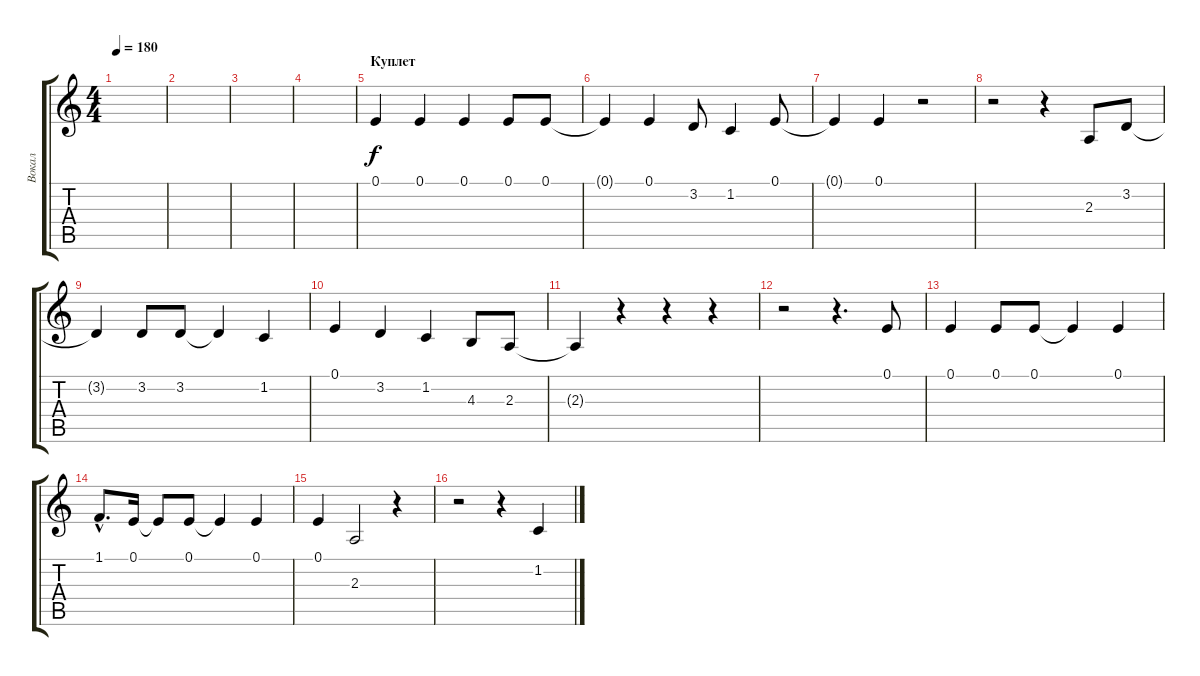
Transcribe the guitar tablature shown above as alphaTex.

\track ("Вокал" "Вокал") {instrument violin}
\staff {score tabs}
\tuning (E4 B3 G3 D3 A2 E2) {hide}
\ts (4 4)
\tempo 180
\clef g2
\ks c
|
|
|
|
\section ("" "Куплет")
0.1.4 0.1.4 0.1.4 0.1.8 0.1.8 |
0.1{t}.4 0.1.4 3.2.8 1.2.4 0.1.8 |
0.1{t}.4 0.1.4 r.2 |
r.2 r.4 2.3.8 3.2.8 |
3.2{t}.4 3.2.8 3.2.8 3.2{t}.4 1.2.4 |
0.1.4 3.2.4 1.2.4 4.3.8 2.3.8 |
2.3{t}.4 r.4 r.4 r.4 |
r.2 r.4{d} 0.1.8 |
0.1.4 0.1.8 0.1.8 0.1{t}.4 0.1.4 |
1.1{hac}.8{d} 0.1.16 0.1{t}.8 0.1.8 0.1{t}.4 0.1.4 |
0.1.4 2.3.2 r.4 |
r.2 r.4 1.2.4
